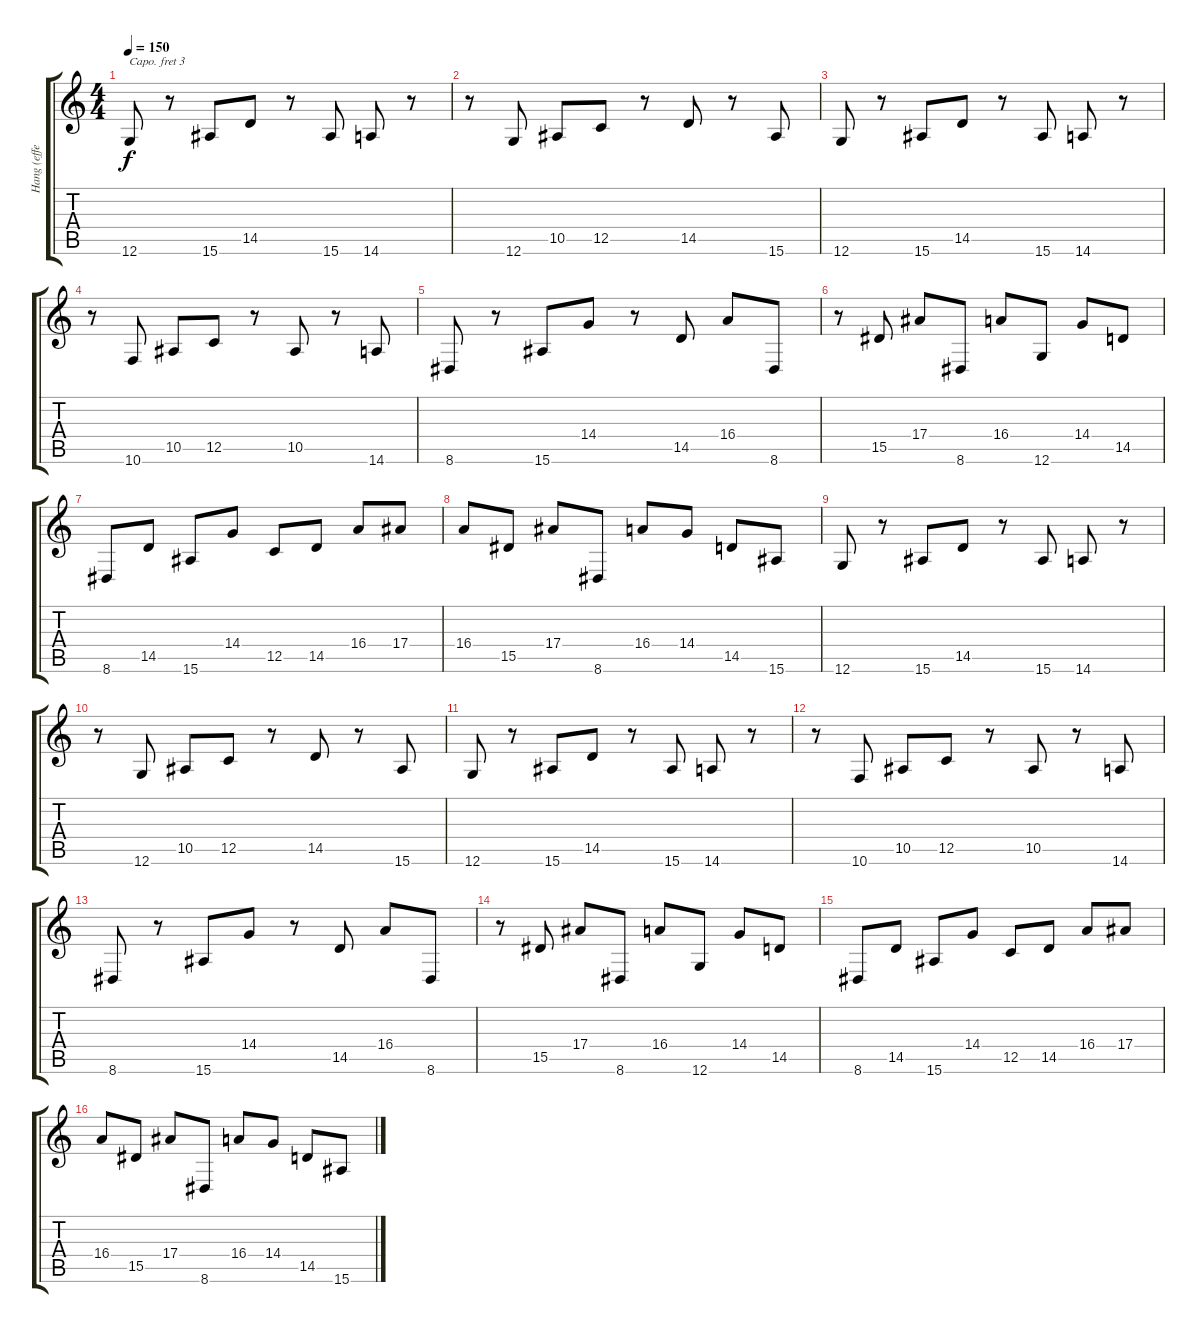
\track ("Hang (effect)" "Hang (effe") {instrument musicbox}
\staff {score tabs}
\capo 3
\tuning (E4 B3 G3 D3 A2 E2) {hide}
\ts (4 4)
\tempo 150
\clef g2
\ks c
12.6.8{dy f instrument musicbox} r.8 15.6.8 14.5.8 r.8 15.6.8 14.6.8 r.8 |
r.8 12.6.8 10.5.8 12.5.8 r.8 14.5.8 r.8 15.6.8 |
12.6.8 r.8 15.6.8 14.5.8 r.8 15.6.8 14.6.8 r.8 |
r.8 10.6.8 10.5.8 12.5.8 r.8 10.5.8 r.8 14.6.8 |
8.6.8 r.8 15.6.8 14.4.8 r.8 14.5.8 16.4.8 8.6.8 |
r.8 15.5.8 17.4.8 8.6.8 16.4.8 12.6.8 14.4.8 14.5.8 |
8.6.8 14.5.8 15.6.8 14.4.8 12.5.8 14.5.8 16.4.8 17.4.8 |
16.4.8 15.5.8 17.4.8 8.6.8 16.4.8 14.4.8 14.5.8 15.6.8 |
12.6.8 r.8 15.6.8 14.5.8 r.8 15.6.8 14.6.8 r.8 |
r.8 12.6.8 10.5.8 12.5.8 r.8 14.5.8 r.8 15.6.8 |
12.6.8 r.8 15.6.8 14.5.8 r.8 15.6.8 14.6.8 r.8 |
r.8 10.6.8 10.5.8 12.5.8 r.8 10.5.8 r.8 14.6.8 |
8.6.8 r.8 15.6.8 14.4.8 r.8 14.5.8 16.4.8 8.6.8 |
r.8 15.5.8 17.4.8 8.6.8 16.4.8 12.6.8 14.4.8 14.5.8 |
8.6.8 14.5.8 15.6.8 14.4.8 12.5.8 14.5.8 16.4.8 17.4.8 |
16.4.8 15.5.8 17.4.8 8.6.8 16.4.8 14.4.8 14.5.8 15.6.8
